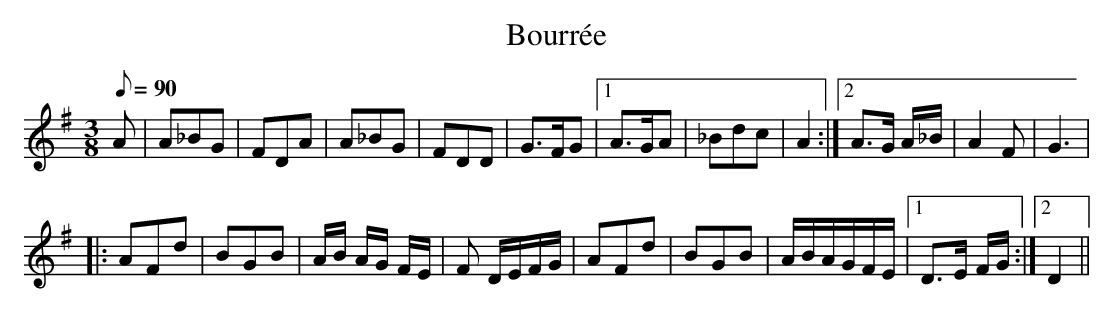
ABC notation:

X:1
T:Bourrée
L:1/8
M:3/8
Q:90
K:G
A|A_BG|FDA|A_BG|FDD|G>FG|1A>GA|_Bdc|A2:|2A>G A/2_B/2|A2F|G3|
|:AFd|BGB|A/2B/2 A/2G/2 F/2E/2|F D/2E/2F/2G/2|AFd|BGB|A/2B/2A/2G/2F/2E/2|1D>E F/2G/2:|2D2||
